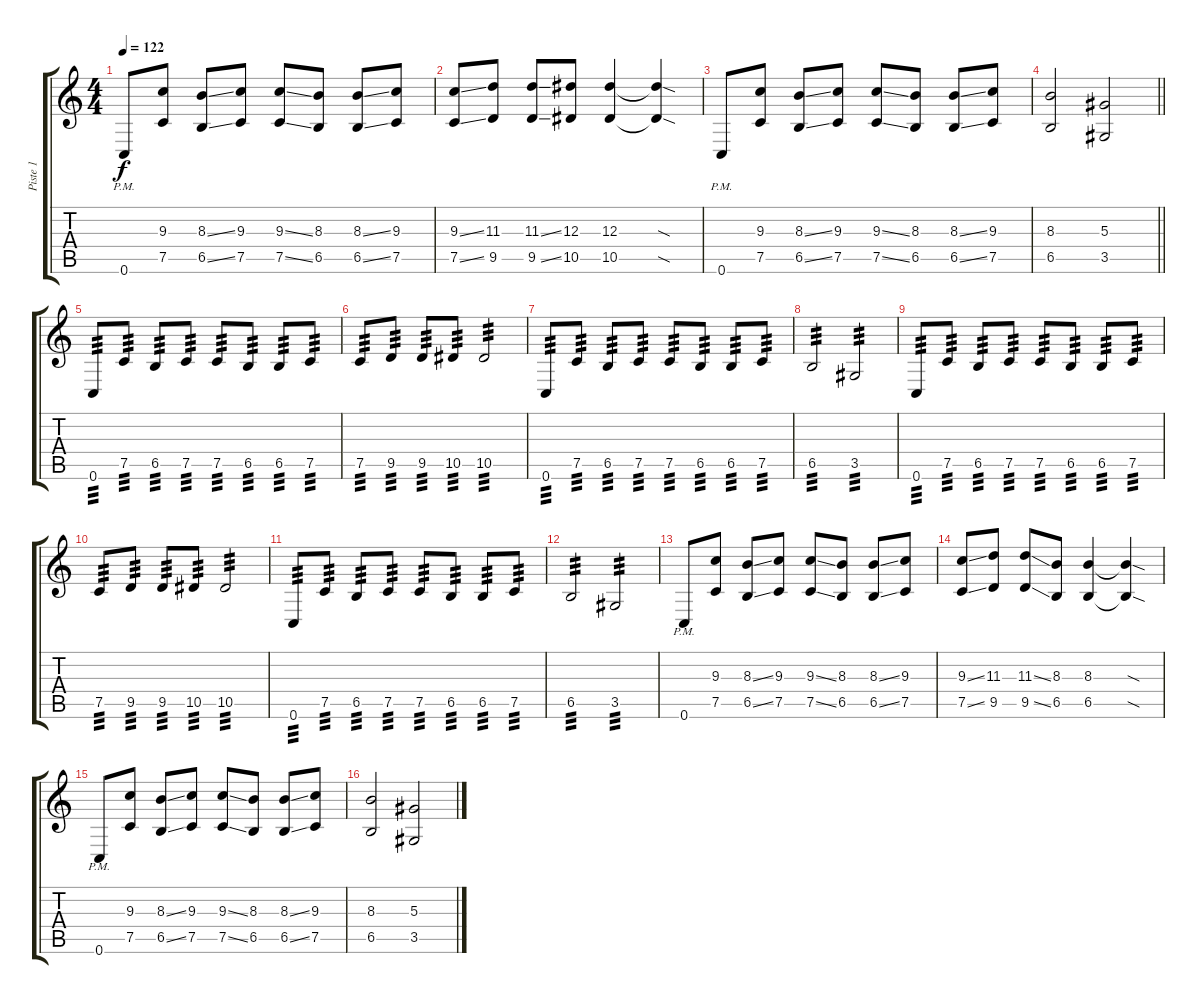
\track ("Piste 1" "Piste 1") {instrument distortionguitar}
\staff {score tabs}
\tuning (C4 G3 Eb3 Bb2 F2 C2) {hide}
\ts (4 4)
\tempo 122
\clef g2
\ks c
0.6{pm}.8{dy f} (9.3 7.5).8 (8.3{ss} 6.5{ss}).8 (9.3 7.5).8 (9.3{ss} 7.5{ss}).8 (8.3 6.5).8 (8.3{ss} 6.5{ss}).8 (9.3 7.5).8 |
(9.3{ss} 7.5{ss}).8 (11.3 9.5).8 (11.3{ss} 9.5{ss}).8 (12.3 10.5).8 (12.3 10.5).4 (12.3{sod t} 10.5{sod t}).4 |
0.6{pm}.8 (9.3 7.5).8 (8.3{ss} 6.5{ss}).8 (9.3 7.5).8 (9.3{ss} 7.5{ss}).8 (8.3 6.5).8 (8.3{ss} 6.5{ss}).8 (9.3 7.5).8 |
\barLineRight lightlight
(8.3 6.5).2 (5.3 3.5).2 |
0.6.8{tp 3} 7.5.8{tp 3} 6.5.8{tp 3} 7.5.8{tp 3} 7.5.8{tp 3} 6.5.8{tp 3} 6.5.8{tp 3} 7.5.8{tp 3} |
7.5.8{tp 3} 9.5.8{tp 3} 9.5.8{tp 3} 10.5.8{tp 3} 10.5.2{tp 3} |
0.6.8{tp 3} 7.5.8{tp 3} 6.5.8{tp 3} 7.5.8{tp 3} 7.5.8{tp 3} 6.5.8{tp 3} 6.5.8{tp 3} 7.5.8{tp 3} |
6.5.2{tp 3} 3.5.2{tp 3} |
0.6.8{tp 3} 7.5.8{tp 3} 6.5.8{tp 3} 7.5.8{tp 3} 7.5.8{tp 3} 6.5.8{tp 3} 6.5.8{tp 3} 7.5.8{tp 3} |
7.5.8{tp 3} 9.5.8{tp 3} 9.5.8{tp 3} 10.5.8{tp 3} 10.5.2{tp 3} |
0.6.8{tp 3} 7.5.8{tp 3} 6.5.8{tp 3} 7.5.8{tp 3} 7.5.8{tp 3} 6.5.8{tp 3} 6.5.8{tp 3} 7.5.8{tp 3} |
6.5.2{tp 3} 3.5.2{tp 3} |
0.6{pm}.8 (9.3 7.5).8 (8.3{ss} 6.5{ss}).8 (9.3 7.5).8 (9.3{ss} 7.5{ss}).8 (8.3 6.5).8 (8.3{ss} 6.5{ss}).8 (9.3 7.5).8 |
(9.3{ss} 7.5{ss}).8 (11.3 9.5).8 (11.3{ss} 9.5{ss}).8 (8.3 6.5).8 (8.3 6.5).4 (8.3{sod t} 6.5{sod t}).4 |
0.6{pm}.8 (9.3 7.5).8 (8.3{ss} 6.5{ss}).8 (9.3 7.5).8 (9.3{ss} 7.5{ss}).8 (8.3 6.5).8 (8.3{ss} 6.5{ss}).8 (9.3 7.5).8 |
(8.3 6.5).2 (5.3 3.5).2
